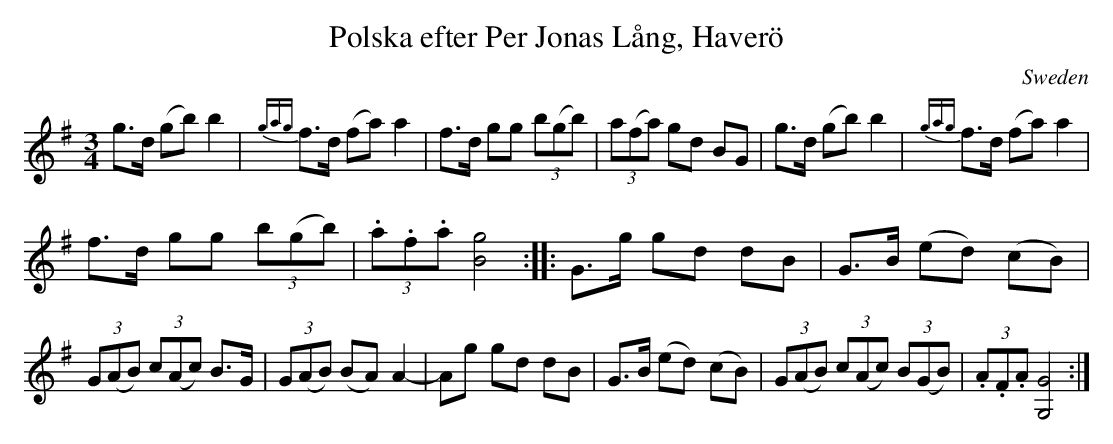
X:1
T:Polska efter Per Jonas Lång, Haverö
L:1/8
M:3/4
O:Sweden
K:G major
g>d (gb) b2 | {gag}f>d (fa) a2 |\
f>d gg (3b(gb) | (3a(fa) gd BG |\
g>d (gb) b2 | {gag}f>d (fa) a2 |
f>d gg (3b(gb) | (3.a.f.a [B4g4] ::\
G>g gd dB | G>B (ed) (cB) |
(3G(AB) (3c(Ac) B>G | (3G(AB) (BA) A2-|\
Ag gd dB | G>B (ed) (cB) |\
(3G(AB) (3c(Ac) (3B(GB) | (3.A.F.A [G,4G4]:|
